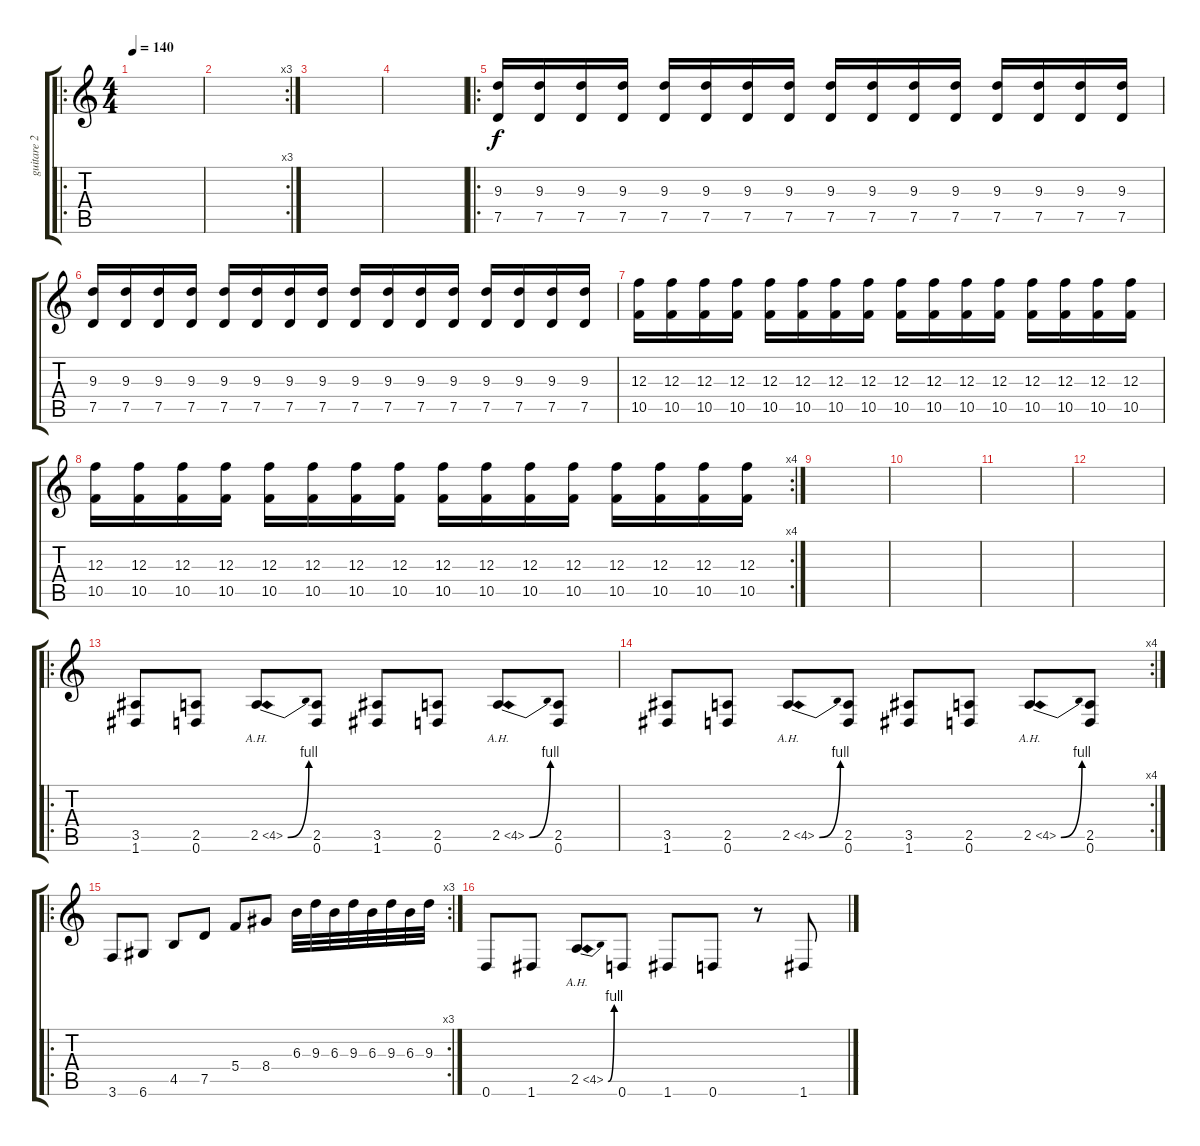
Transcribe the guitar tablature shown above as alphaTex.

\track ("guitare 2 et lead" "guitare 2 ") {instrument distortionguitar}
\staff {score tabs}
\tuning (D4 A3 F3 C3 G2 D2) {hide}
\ro
\ts (4 4)
\tempo 140
\clef g2
\ks c
|
\rc 3
|
|
|
\ro
(9.3 7.5).16{instrument overdrivenguitar} (9.3 7.5).16 (9.3 7.5).16 (9.3 7.5).16 (9.3 7.5).16 (9.3 7.5).16 (9.3 7.5).16 (9.3 7.5).16 (9.3 7.5).16 (9.3 7.5).16 (9.3 7.5).16 (9.3 7.5).16 (9.3 7.5).16 (9.3 7.5).16 (9.3 7.5).16 (9.3 7.5).16 |
(9.3 7.5).16 (9.3 7.5).16 (9.3 7.5).16 (9.3 7.5).16 (9.3 7.5).16 (9.3 7.5).16 (9.3 7.5).16 (9.3 7.5).16 (9.3 7.5).16 (9.3 7.5).16 (9.3 7.5).16 (9.3 7.5).16 (9.3 7.5).16 (9.3 7.5).16 (9.3 7.5).16 (9.3 7.5).16 |
(12.3 10.5).16 (12.3 10.5).16 (12.3 10.5).16 (12.3 10.5).16 (12.3 10.5).16 (12.3 10.5).16 (12.3 10.5).16 (12.3 10.5).16 (12.3 10.5).16 (12.3 10.5).16 (12.3 10.5).16 (12.3 10.5).16 (12.3 10.5).16 (12.3 10.5).16 (12.3 10.5).16 (12.3 10.5).16 |
\rc 4
(12.3 10.5).16 (12.3 10.5).16 (12.3 10.5).16 (12.3 10.5).16 (12.3 10.5).16 (12.3 10.5).16 (12.3 10.5).16 (12.3 10.5).16 (12.3 10.5).16 (12.3 10.5).16 (12.3 10.5).16 (12.3 10.5).16 (12.3 10.5).16 (12.3 10.5).16 (12.3 10.5).16 (12.3 10.5).16 |
|
|
|
|
\ro
(3.5 1.6).8 (2.5 0.6).8 2.5{be (bend 0 0 60 4) ah 2}.8 (2.5 0.6).8 (3.5 1.6).8 (2.5 0.6).8 2.5{be (bend 0 0 60 4) ah 2}.8 (2.5 0.6).8 |
\rc 4
(3.5 1.6).8 (2.5 0.6).8 2.5{be (bend 0 0 60 4) ah 2}.8 (2.5 0.6).8 (3.5 1.6).8 (2.5 0.6).8 2.5{be (bend 0 0 60 4) ah 2}.8 (2.5 0.6).8 |
\ro
\rc 3
3.6.8 6.6.8 4.5.8 7.5.8 5.4.8 8.4.8 6.3.32 9.3.32 6.3.32 9.3.32 6.3.32 9.3.32 6.3.32 9.3.32 |
0.6.8 1.6.8 2.5{be (bend 0 0 60 4) ah 2}.8 0.6.8 1.6.8 0.6.8 r.8 1.6.8
